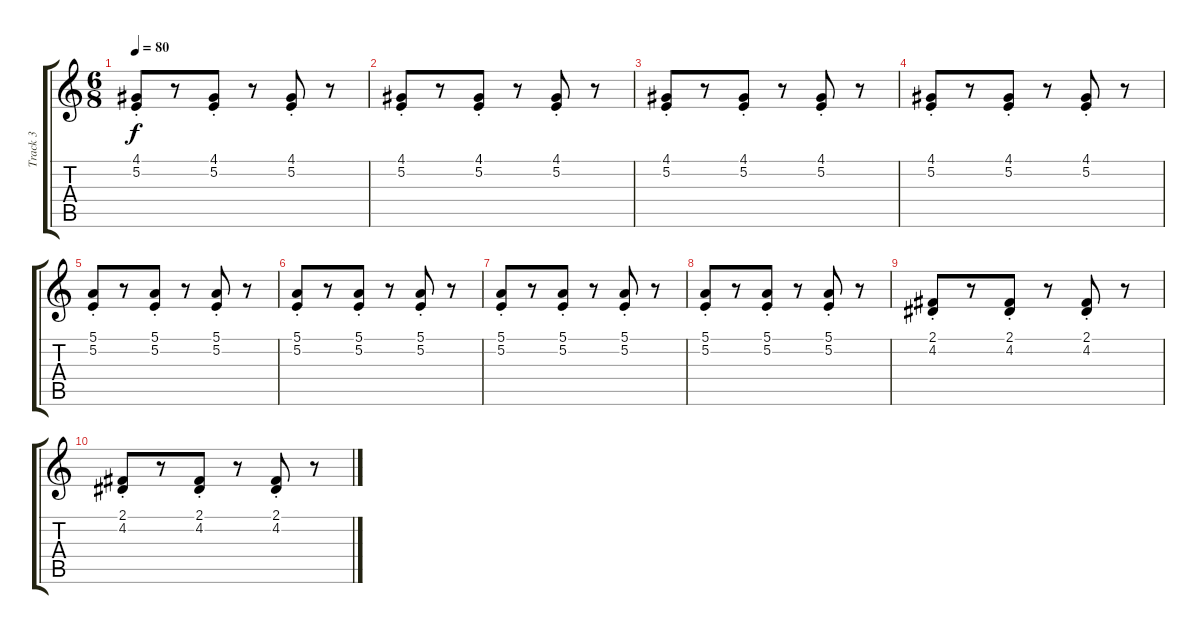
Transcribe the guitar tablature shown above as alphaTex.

\track ("Track 3" "Track 3") {instrument flute}
\staff {score tabs}
\tuning (E4 B3 G3 D3 A2 E2) {hide}
\ts (6 8)
\tempo 80
\clef g2
\ks c
(4.1{st} 5.2{st}).8{dy f} r.8 (4.1{st} 5.2{st}).8 r.8 (4.1{st} 5.2{st}).8 r.8 |
(4.1{st} 5.2{st}).8 r.8 (4.1{st} 5.2{st}).8 r.8 (4.1{st} 5.2{st}).8 r.8 |
(4.1{st} 5.2{st}).8 r.8 (4.1{st} 5.2{st}).8 r.8 (4.1{st} 5.2{st}).8 r.8 |
(4.1{st} 5.2{st}).8 r.8 (4.1{st} 5.2{st}).8 r.8 (4.1{st} 5.2{st}).8 r.8 |
(5.1{st} 5.2{st}).8 r.8 (5.1{st} 5.2{st}).8 r.8 (5.1{st} 5.2{st}).8 r.8 |
(5.1{st} 5.2{st}).8 r.8 (5.1{st} 5.2{st}).8 r.8 (5.1{st} 5.2{st}).8 r.8 |
(5.1{st} 5.2{st}).8 r.8 (5.1{st} 5.2{st}).8 r.8 (5.1{st} 5.2{st}).8 r.8 |
(5.1{st} 5.2{st}).8 r.8 (5.1{st} 5.2{st}).8 r.8 (5.1{st} 5.2{st}).8 r.8 |
(2.1{st} 4.2{st}).8 r.8 (2.1{st} 4.2{st}).8 r.8 (2.1{st} 4.2{st}).8 r.8 |
(2.1{st} 4.2{st}).8 r.8 (2.1{st} 4.2{st}).8 r.8 (2.1{st} 4.2{st}).8 r.8
